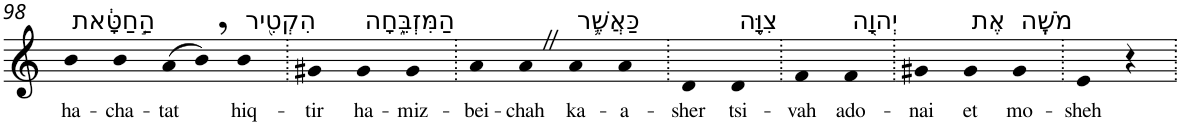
**kern	**text
*part1	*part1
*staff1	*staff1
*I"Piano	*
*I'Pno	*
!!LO:PB:g=z
*clefG2	*
*k[]	*
=98	=98
!LO:TX:a:t=הַ֣חַטָּ֔את	!
!	!LO:LY:b
4b	ha-
!	!LO:LY:b
4b	-cha-
!	!LO:LY:b
(>8a	-tat
8b,)	.
!LO:TX:a:t=הִקְטִ֖יר	!
!	!LO:LY:b
4b	hiq-
=99.	=99.
!	!LO:LY:b
4g#X	-tir
!LO:TX:a:t=הַמִּזְבֵּ֑חָה	!
!	!LO:LY:b
4g#	ha-
!	!LO:LY:b
4g#	-miz-
=100.	=100.
!	!LO:LY:b
4a	-bei-
!	!LO:LY:b
4aZ	-chah
!LO:TX:a:t=כַּאֲשֶׁ֛ר	!
!	!LO:LY:b
4a	ka-
!	!LO:LY:b
4a	-a-
=101.	=101.
!	!LO:LY:b
4d	-sher
!LO:TX:a:t=צִוָּ֥ה	!
!	!LO:LY:b
4d	tsi-
=102.	=102.
!	!LO:LY:b
4f	-vah
!LO:TX:a:t=יְהוָ֖ה	!
!	!LO:LY:b
4f	ado-
=103.	=103.
!	!LO:LY:b
4g#X	-nai
!LO:TX:a:t=אֶת	!
!	!LO:LY:b
4g#	et
!LO:TX:a:t=מֹשֶֽׁה	!
!	!LO:LY:b
4g#	mo-
=104.	=104.
!	!LO:LY:b
4e	-sheh
4r	.
=.	=.
*-	*-
